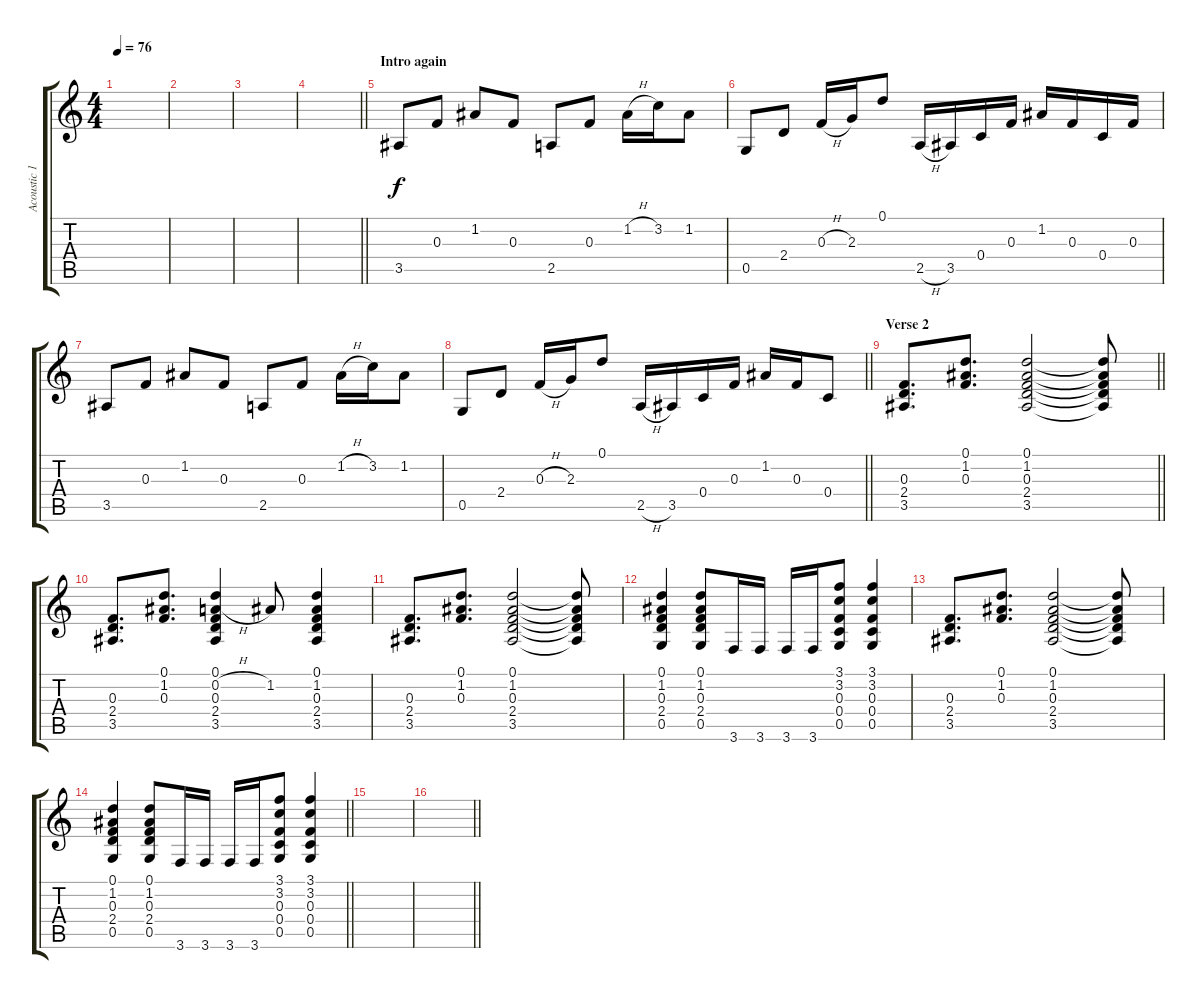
\track ("Acoustic 1" "Acoustic 1") {instrument acousticguitarsteel}
\staff {score tabs}
\tuning (D4 A3 F3 C3 G2 D2) {hide}
\ts (4 4)
\tempo 76
\clef g2
\ks c
|
|
|
\barLineRight lightlight
|
\section ("" "Intro again")
3.5.8 0.3.8 1.2.8 0.3.8 2.5.8 0.3.8 1.2{h}.16 3.2.16 1.2.8 |
0.5.8 2.4.8 0.3{h}.16 2.3.16 0.1.8 2.5{h}.16 3.5.16 0.4.16 0.3.16 1.2.16 0.3.16 0.4.16 0.3.16 |
3.5.8 0.3.8 1.2.8 0.3.8 2.5.8 0.3.8 1.2{h}.16 3.2.16 1.2.8 |
\barLineRight lightlight
0.5.8 2.4.8 0.3{h}.16 2.3.16 0.1.8 2.5{h}.16 3.5.16 0.4.16 0.3.16 1.2.16 0.3.16 0.4.8 |
\section ("" "Verse 2")
\barLineRight lightlight
(0.3 2.4 3.5).8{d} (0.1 1.2 0.3).8{d} (0.1 1.2 0.3 2.4 3.5).2 (0.1{t} 1.2{t} 0.3{t} 2.4{t} 3.5{t}).8 |
(0.3 2.4 3.5).8{d} (0.1 1.2 0.3).8{d} (0.1 0.2{h} 0.3 2.4 3.5).4 1.2.8 (0.1 1.2 0.3 2.4 3.5).4 |
(0.3 2.4 3.5).8{d} (0.1 1.2 0.3).8{d} (0.1 1.2 0.3 2.4 3.5).2 (0.1{t} 1.2{t} 0.3{t} 2.4{t} 3.5{t}).8 |
(0.1 1.2 0.3 2.4 0.5).4 (0.1 1.2 0.3 2.4 0.5).8 3.6.16 3.6.16 3.6.16 3.6.16 (3.1 3.2 0.3 0.4 0.5).8 (3.1 3.2 0.3 0.4 0.5).4 |
(0.3 2.4 3.5).8{d} (0.1 1.2 0.3).8{d} (0.1 1.2 0.3 2.4 3.5).2 (0.1{t} 1.2{t} 0.3{t} 2.4{t} 3.5{t}).8 |
\barLineRight lightlight
(0.1 1.2 0.3 2.4 0.5).4 (0.1 1.2 0.3 2.4 0.5).8 3.6.16 3.6.16 3.6.16 3.6.16 (3.1 3.2 0.3 0.4 0.5).8 (3.1 3.2 0.3 0.4 0.5).4 |
|
\barLineRight lightlight
